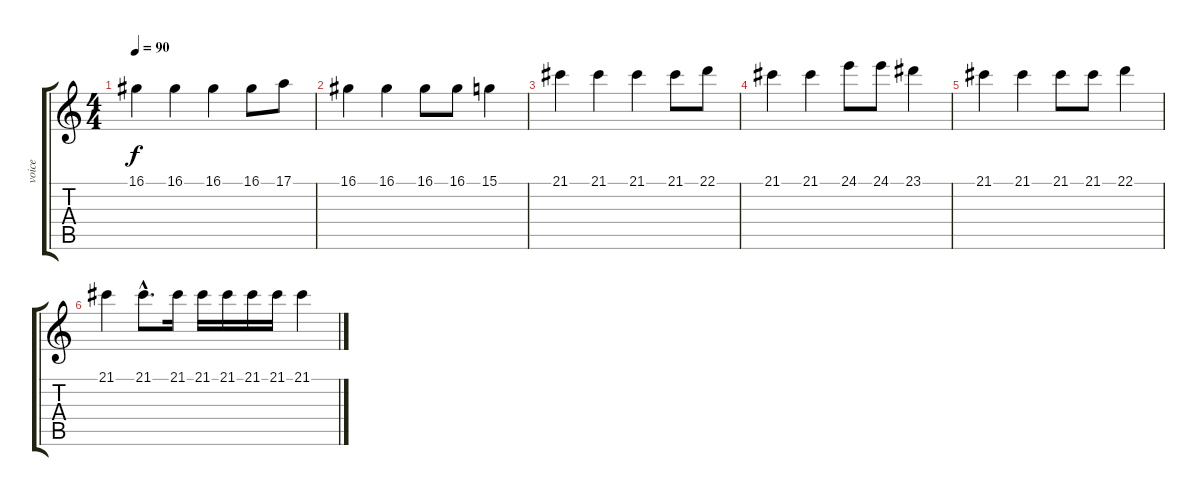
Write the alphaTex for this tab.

\track ("voice" "voice") {instrument fx5brightness}
\staff {score tabs}
\tuning (E4 B3 G3 D3 A2 E2) {hide}
\ts (4 4)
\tempo 90
\clef g2
\ks c
16.1.4{dy f} 16.1.4 16.1.4 16.1.8 17.1.8 |
16.1.4 16.1.4 16.1.8 16.1.8 15.1.4 |
21.1.4 21.1.4 21.1.4 21.1.8 22.1.8 |
21.1.4 21.1.4 24.1.8 24.1.8 23.1.4 |
21.1.4 21.1.4 21.1.8 21.1.8 22.1.4 |
21.1.4 21.1{hac}.8{d} 21.1.16 21.1.16 21.1.16 21.1.16 21.1.16 21.1.4
